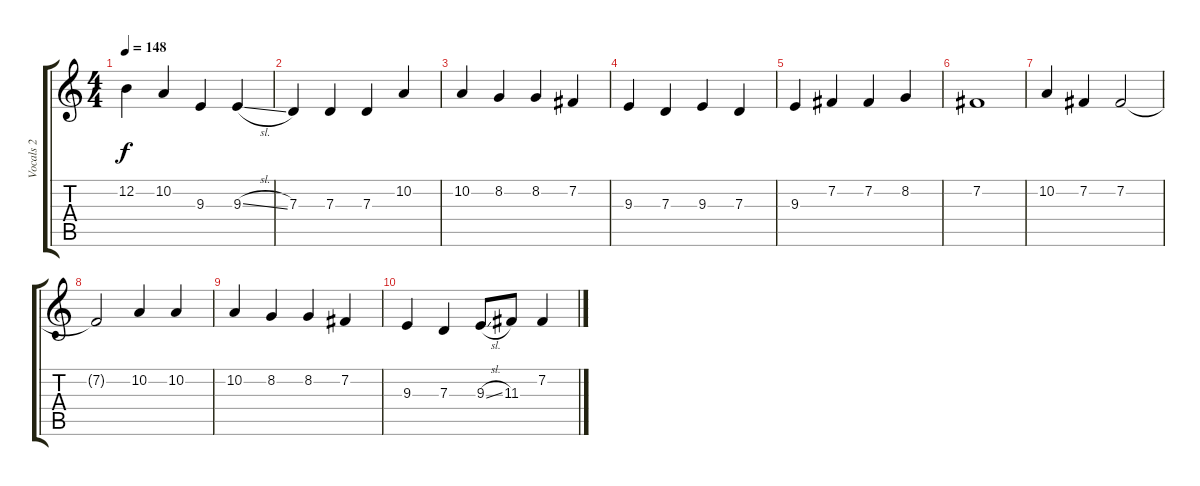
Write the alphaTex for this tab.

\track ("Vocals 2" "Vocals 2") {instrument tenorsax}
\staff {score tabs}
\tuning (E4 B3 G3 D3 A2 E2) {hide}
\ts (4 4)
\tempo 148
\clef g2
\ks c
12.2.4{dy f} 10.2.4 9.3.4 9.3{sl}.4 |
7.3.4 7.3.4 7.3.4 10.2.4 |
10.2.4 8.2.4 8.2.4 7.2.4 |
9.3.4 7.3.4 9.3.4 7.3.4 |
9.3.4 7.2.4 7.2.4 8.2.4 |
7.2.1 |
10.2.4 7.2.4 7.2.2 |
7.2{t}.2 10.2.4 10.2.4 |
10.2.4 8.2.4 8.2.4 7.2.4 |
9.3.4 7.3.4 9.3{sl}.8 11.3.8 7.2.4
